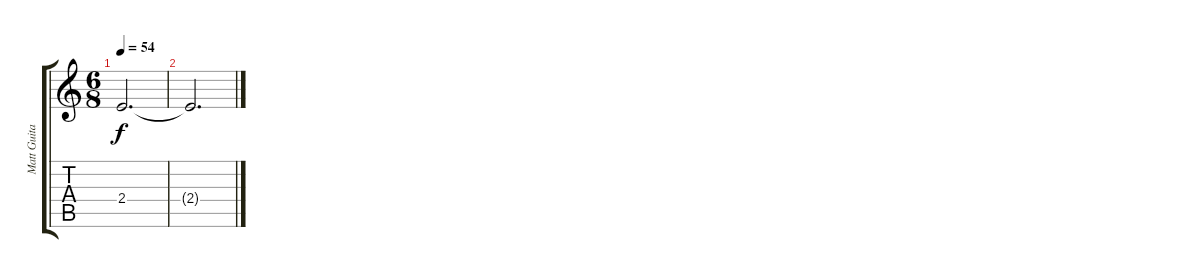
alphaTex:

\track ("Matt Guitar" "Matt Guita") {instrument distortionguitar}
\staff {score tabs}
\tuning (E4 B3 G3 D3 A2 E2) {hide}
\ts (6 8)
\tempo 54
\clef g2
\ks c
2.4{t}.2{d dy f} |
2.4{t}.2{d}
